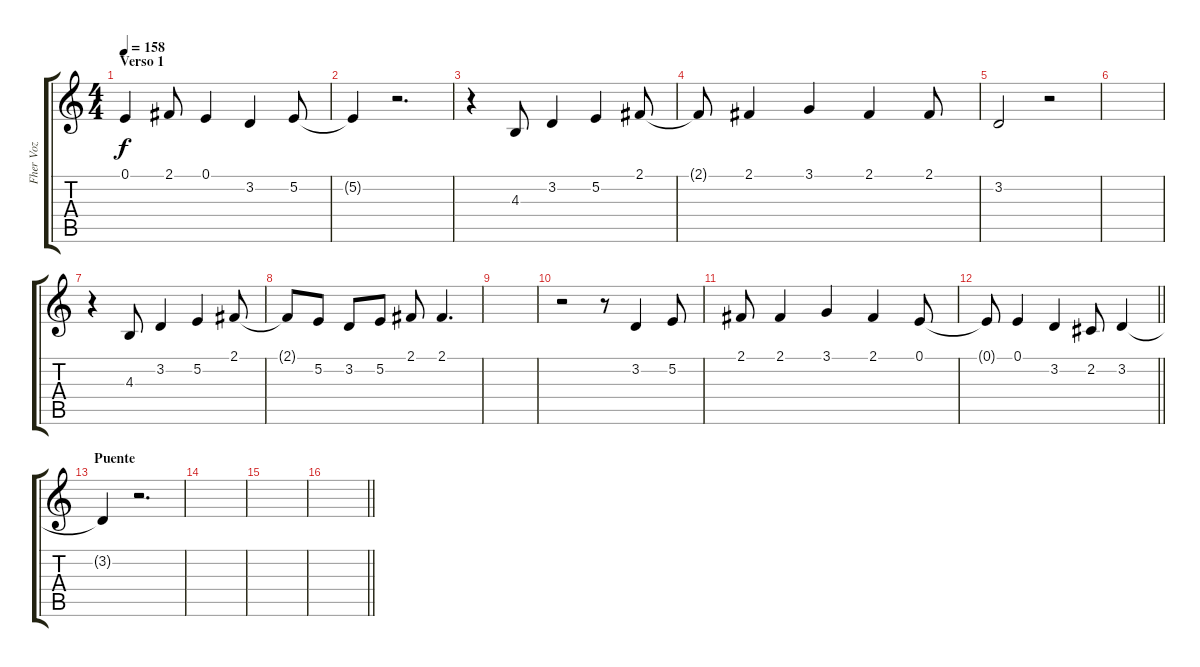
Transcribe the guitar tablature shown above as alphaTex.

\track ("Fher Voz" "Fher Voz") {instrument flute}
\staff {score tabs}
\tuning (E4 B3 G3 D3 A2 E2) {hide}
\ts (4 4)
\section ("" "Verso 1")
\tempo 158
\clef g2
\ks c
0.1.4{dy f} 2.1.8 0.1.4 3.2.4 5.2.8 |
5.2{t}.4 r.2{d} |
r.4 4.3.8 3.2.4 5.2.4 2.1.8 |
2.1{t}.8 2.1.4 3.1.4 2.1.4 2.1.8 |
3.2.2 r.2 |
|
r.4 4.3.8 3.2.4 5.2.4 2.1.8 |
2.1{t}.8 5.2.8 3.2.8 5.2.8 2.1.8 2.1.4{d} |
|
r.2 r.8 3.2.4 5.2.8 |
2.1.8 2.1.4 3.1.4 2.1.4 0.1.8 |
\barLineRight lightlight
0.1{t}.8 0.1.4 3.2.4 2.2.8 3.2.4 |
\section ("" "Puente")
3.2{t}.4 r.2{d} |
|
|
\barLineRight lightlight
